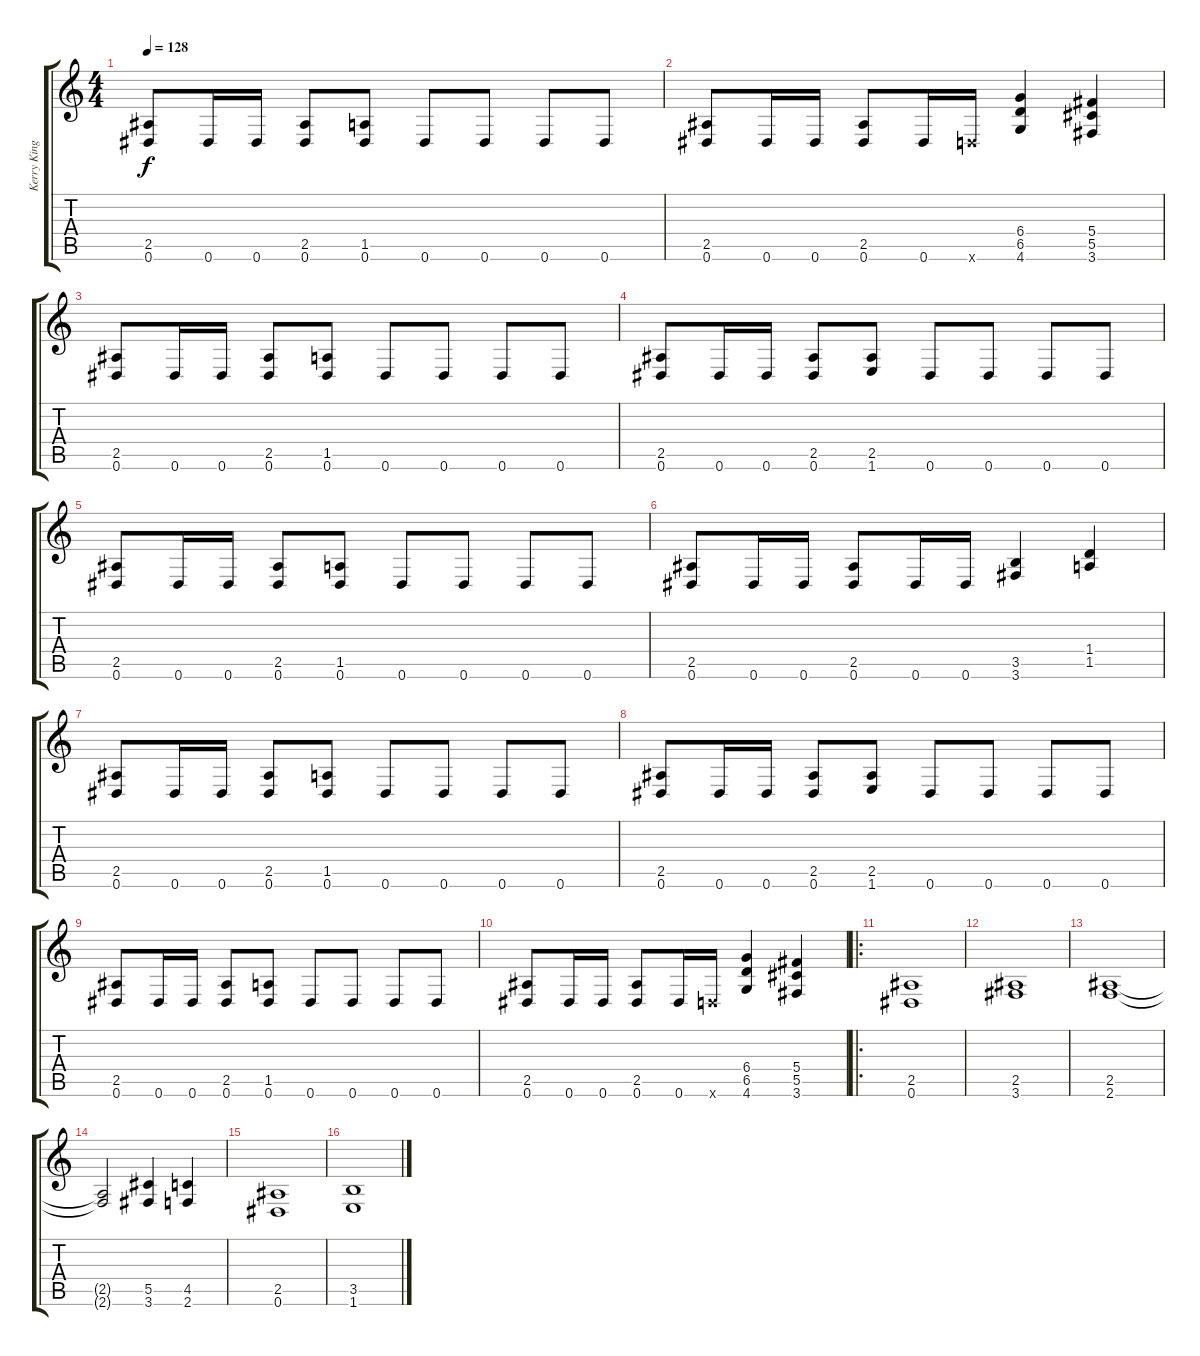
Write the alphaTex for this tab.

\track ("Kerry King" "Kerry King") {instrument distortionguitar}
\staff {score tabs}
\tuning (Eb4 Bb3 Gb3 Db3 Ab2 Eb2) {hide}
\ts (4 4)
\tempo 128
\clef g2
\ks c
(2.5 0.6).8{dy f} 0.6.16 0.6.16 (2.5 0.6).8 (1.5 0.6).8 0.6.8 0.6.8 0.6.8 0.6.8 |
(2.5 0.6).8 0.6.16 0.6.16 (2.5 0.6).8 0.6.16 -1.6{x}.16 (6.4 6.5 4.6).4 (5.4 5.5 3.6).4 |
(2.5 0.6).8 0.6.16 0.6.16 (2.5 0.6).8 (1.5 0.6).8 0.6.8 0.6.8 0.6.8 0.6.8 |
(2.5 0.6).8 0.6.16 0.6.16 (2.5 0.6).8 (2.5 1.6).8 0.6.8 0.6.8 0.6.8 0.6.8 |
(2.5 0.6).8 0.6.16 0.6.16 (2.5 0.6).8 (1.5 0.6).8 0.6.8 0.6.8 0.6.8 0.6.8 |
(2.5 0.6).8 0.6.16 0.6.16 (2.5 0.6).8 0.6.16 0.6.16 (3.5 3.6).4 (1.4 1.5).4 |
(2.5 0.6).8 0.6.16 0.6.16 (2.5 0.6).8 (1.5 0.6).8 0.6.8 0.6.8 0.6.8 0.6.8 |
(2.5 0.6).8 0.6.16 0.6.16 (2.5 0.6).8 (2.5 1.6).8 0.6.8 0.6.8 0.6.8 0.6.8 |
(2.5 0.6).8 0.6.16 0.6.16 (2.5 0.6).8 (1.5 0.6).8 0.6.8 0.6.8 0.6.8 0.6.8 |
(2.5 0.6).8 0.6.16 0.6.16 (2.5 0.6).8 0.6.16 -1.6{x}.16 (6.4 6.5 4.6).4 (5.4 5.5 3.6).4 |
\ro
(2.5 0.6).1 |
(2.5 3.6).1 |
(2.5 2.6).1 |
(2.5{t} 2.6{t}).2 (5.5 3.6).4 (4.5 2.6).4 |
(2.5 0.6).1 |
(3.5 1.6).1
